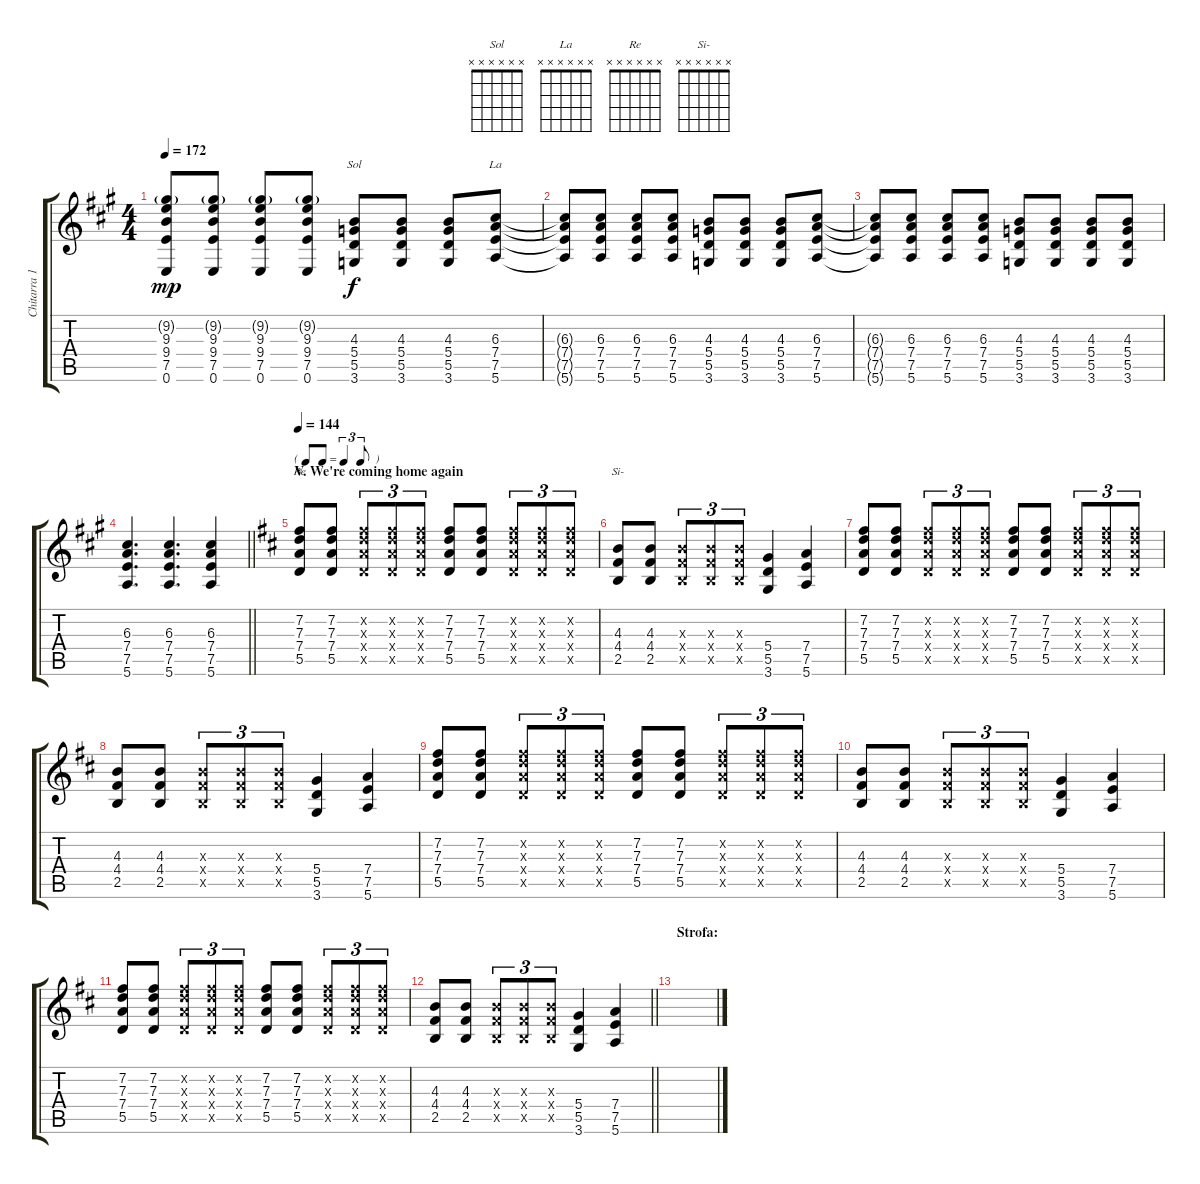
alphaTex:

\track ("Chitarra 1" "Chitarra 1") {instrument distortionguitar}
\staff {score tabs}
\tuning (E4 B3 G3 D3 A2 E2) {hide}
\chord ("Sol" x x x x x x)
\chord ("La" x x x x x x)
\chord ("Re" x x x x x x)
\chord ("Si-" x x x x x x)
\ts (4 4)
\tempo 172
\clef g2
\ks a
(9.2{g} 9.3 9.4 7.5 0.6).8{dy mp} (9.2{g} 9.3 9.4 7.5 0.6).8 (9.2{g} 9.3 9.4 7.5 0.6).8 (9.2{g} 9.3 9.4 7.5 0.6).8 (4.3 5.4 5.5 3.6).8{ch "Sol" dy f} (4.3 5.4 5.5 3.6).8 (4.3 5.4 5.5 3.6).8 (6.3 7.4 7.5 5.6).8{ch "La"} |
(6.3{t} 7.4{t} 7.5{t} 5.6{t}).8 (6.3 7.4 7.5 5.6).8 (6.3 7.4 7.5 5.6).8 (6.3 7.4 7.5 5.6).8 (4.3 5.4 5.5 3.6).8 (4.3 5.4 5.5 3.6).8 (4.3 5.4 5.5 3.6).8 (6.3 7.4 7.5 5.6).8 |
(6.3{t} 7.4{t} 7.5{t} 5.6{t}).8 (6.3 7.4 7.5 5.6).8 (6.3 7.4 7.5 5.6).8 (6.3 7.4 7.5 5.6).8 (4.3 5.4 5.5 3.6).8 (4.3 5.4 5.5 3.6).8 (4.3 5.4 5.5 3.6).8 (4.3 5.4 5.5 3.6).8 |
\barLineRight lightlight
(6.3 7.4 7.5 5.6).4{d} (6.3 7.4 7.5 5.6).4{d} (6.3 7.4 7.5 5.6).4 |
\tf triplet8th
\section ("" "V. We're coming home again")
\tempo 144
\ks d
(7.2 7.3 7.4 5.5).8{ch "Re" volume 10} (7.2 7.3 7.4 5.5).8 (7.2{x} 7.3{x} 7.4{x} 5.5{x}).8{tu (3 2)} (7.2{x} 7.3{x} 7.4{x} 5.5{x}).8{tu (3 2)} (7.2{x} 7.3{x} 7.4{x} 5.5{x}).8{tu (3 2)} (7.2 7.3 7.4 5.5).8 (7.2 7.3 7.4 5.5).8 (7.2{x} 7.3{x} 7.4{x} 5.5{x}).8{tu (3 2)} (7.2{x} 7.3{x} 7.4{x} 5.5{x}).8{tu (3 2)} (7.2{x} 7.3{x} 7.4{x} 5.5{x}).8{tu (3 2)} |
(4.3 4.4 2.5).8{ch "Si-"} (4.3 4.4 2.5).8 (4.3{x} 4.4{x} 2.5{x}).8{tu (3 2)} (4.3{x} 4.4{x} 2.5{x}).8{tu (3 2)} (4.3{x} 4.4{x} 2.5{x}).8{tu (3 2)} (5.4 5.5 3.6).4{volume 12} (7.4 7.5 5.6).4 |
(7.2 7.3 7.4 5.5).8{volume 10} (7.2 7.3 7.4 5.5).8 (7.2{x} 7.3{x} 7.4{x} 5.5{x}).8{tu (3 2)} (7.2{x} 7.3{x} 7.4{x} 5.5{x}).8{tu (3 2)} (7.2{x} 7.3{x} 7.4{x} 5.5{x}).8{tu (3 2)} (7.2 7.3 7.4 5.5).8 (7.2 7.3 7.4 5.5).8 (7.2{x} 7.3{x} 7.4{x} 5.5{x}).8{tu (3 2)} (7.2{x} 7.3{x} 7.4{x} 5.5{x}).8{tu (3 2)} (7.2{x} 7.3{x} 7.4{x} 5.5{x}).8{tu (3 2)} |
(4.3 4.4 2.5).8 (4.3 4.4 2.5).8 (4.3{x} 4.4{x} 2.5{x}).8{tu (3 2)} (4.3{x} 4.4{x} 2.5{x}).8{tu (3 2)} (4.3{x} 4.4{x} 2.5{x}).8{tu (3 2)} (5.4 5.5 3.6).4{volume 12} (7.4 7.5 5.6).4 |
(7.2 7.3 7.4 5.5).8 (7.2 7.3 7.4 5.5).8 (7.2{x} 7.3{x} 7.4{x} 5.5{x}).8{tu (3 2)} (7.2{x} 7.3{x} 7.4{x} 5.5{x}).8{tu (3 2)} (7.2{x} 7.3{x} 7.4{x} 5.5{x}).8{tu (3 2)} (7.2 7.3 7.4 5.5).8 (7.2 7.3 7.4 5.5).8 (7.2{x} 7.3{x} 7.4{x} 5.5{x}).8{tu (3 2)} (7.2{x} 7.3{x} 7.4{x} 5.5{x}).8{tu (3 2)} (7.2{x} 7.3{x} 7.4{x} 5.5{x}).8{tu (3 2)} |
(4.3 4.4 2.5).8 (4.3 4.4 2.5).8 (4.3{x} 4.4{x} 2.5{x}).8{tu (3 2)} (4.3{x} 4.4{x} 2.5{x}).8{tu (3 2)} (4.3{x} 4.4{x} 2.5{x}).8{tu (3 2)} (5.4 5.5 3.6).4 (7.4 7.5 5.6).4 |
(7.2 7.3 7.4 5.5).8 (7.2 7.3 7.4 5.5).8 (7.2{x} 7.3{x} 7.4{x} 5.5{x}).8{tu (3 2)} (7.2{x} 7.3{x} 7.4{x} 5.5{x}).8{tu (3 2)} (7.2{x} 7.3{x} 7.4{x} 5.5{x}).8{tu (3 2)} (7.2 7.3 7.4 5.5).8 (7.2 7.3 7.4 5.5).8 (7.2{x} 7.3{x} 7.4{x} 5.5{x}).8{tu (3 2)} (7.2{x} 7.3{x} 7.4{x} 5.5{x}).8{tu (3 2)} (7.2{x} 7.3{x} 7.4{x} 5.5{x}).8{tu (3 2)} |
\barLineRight lightlight
(4.3 4.4 2.5).8 (4.3 4.4 2.5).8 (4.3{x} 4.4{x} 2.5{x}).8{tu (3 2)} (4.3{x} 4.4{x} 2.5{x}).8{tu (3 2)} (4.3{x} 4.4{x} 2.5{x}).8{tu (3 2)} (5.4 5.5 3.6).4 (7.4 7.5 5.6).4 |
\section ("" "Strofa:")
